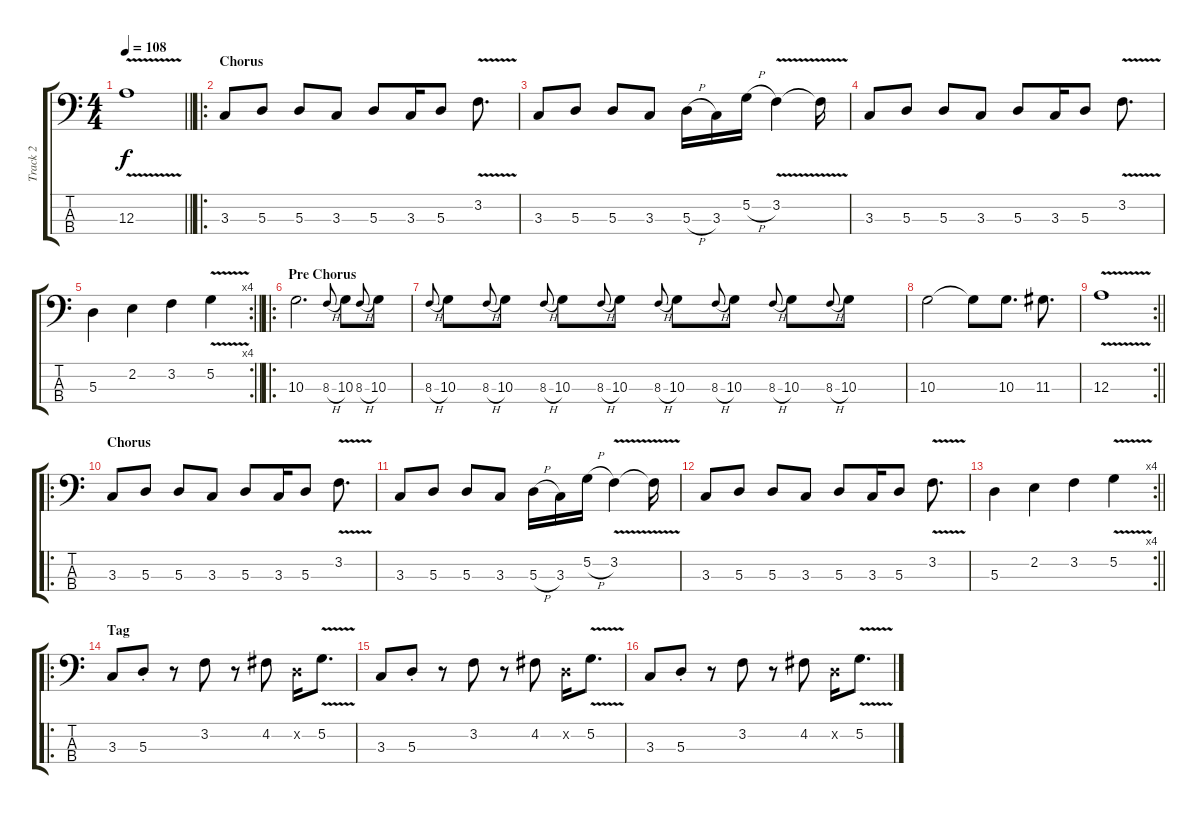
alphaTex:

\track ("Track 2" "Track 2") {instrument electricbassfinger}
\staff {score tabs}
\tuning (G2 D2 A1 E1) {hide}
\ts (4 4)
\tempo 108
\clef f4
\barLineRight lightlight
\ks c
12.3{v}.1{dy f} |
\ro
\section ("" "Chorus")
3.3.8 5.3.8 5.3.8 3.3.8 5.3.8 3.3.16 5.3.8 3.2{v}.8{d} |
3.3.8 5.3.8 5.3.8 3.3.8 5.3{h}.16 3.3.16 5.2{h}.16 3.2{v}.4 3.2{t}.16 |
3.3.8 5.3.8 5.3.8 3.3.8 5.3.8 3.3.16 5.3.8 3.2{v}.8{d} |
\rc 4
\barLineRight lightlight
5.3.4 2.2.4 3.2.4 5.2{v}.4 |
\ro
\section ("" "Pre Chorus")
10.3.2{d} 8.3{h}.8{gr onbeat} 10.3.8 8.3{h}.8{gr onbeat} 10.3.8 |
8.3{h}.8{gr onbeat} 10.3.8 8.3{h}.8{gr onbeat} 10.3.8 8.3{h}.8{gr onbeat} 10.3.8 8.3{h}.8{gr onbeat} 10.3.8 8.3{h}.8{gr onbeat} 10.3.8 8.3{h}.8{gr onbeat} 10.3.8 8.3{h}.8{gr onbeat} 10.3.8 8.3{h}.8{gr onbeat} 10.3.8 |
10.3.2 10.3{t}.8 10.3.8{d} 11.3.8{d} |
\rc 2
\barLineRight lightlight
12.3{v}.1 |
\ro
\section ("" "Chorus")
3.3.8 5.3.8 5.3.8 3.3.8 5.3.8 3.3.16 5.3.8 3.2{v}.8{d} |
3.3.8 5.3.8 5.3.8 3.3.8 5.3{h}.16 3.3.16 5.2{h}.16 3.2{v}.4 3.2{t}.16 |
3.3.8 5.3.8 5.3.8 3.3.8 5.3.8 3.3.16 5.3.8 3.2{v}.8{d} |
\rc 4
\barLineRight lightlight
5.3.4 2.2.4 3.2.4 5.2{v}.4 |
\ro
\section ("" "Tag")
3.3.8 5.3{st}.8 r.8 3.2.8 r.8 4.2.8 0.2{x}.16 5.2{v}.8{d} |
3.3.8 5.3{st}.8 r.8 3.2.8 r.8 4.2.8 0.2{x}.16 5.2{v}.8{d} |
3.3.8 5.3{st}.8 r.8 3.2.8 r.8 4.2.8 0.2{x}.16 5.2{v}.8{d}
